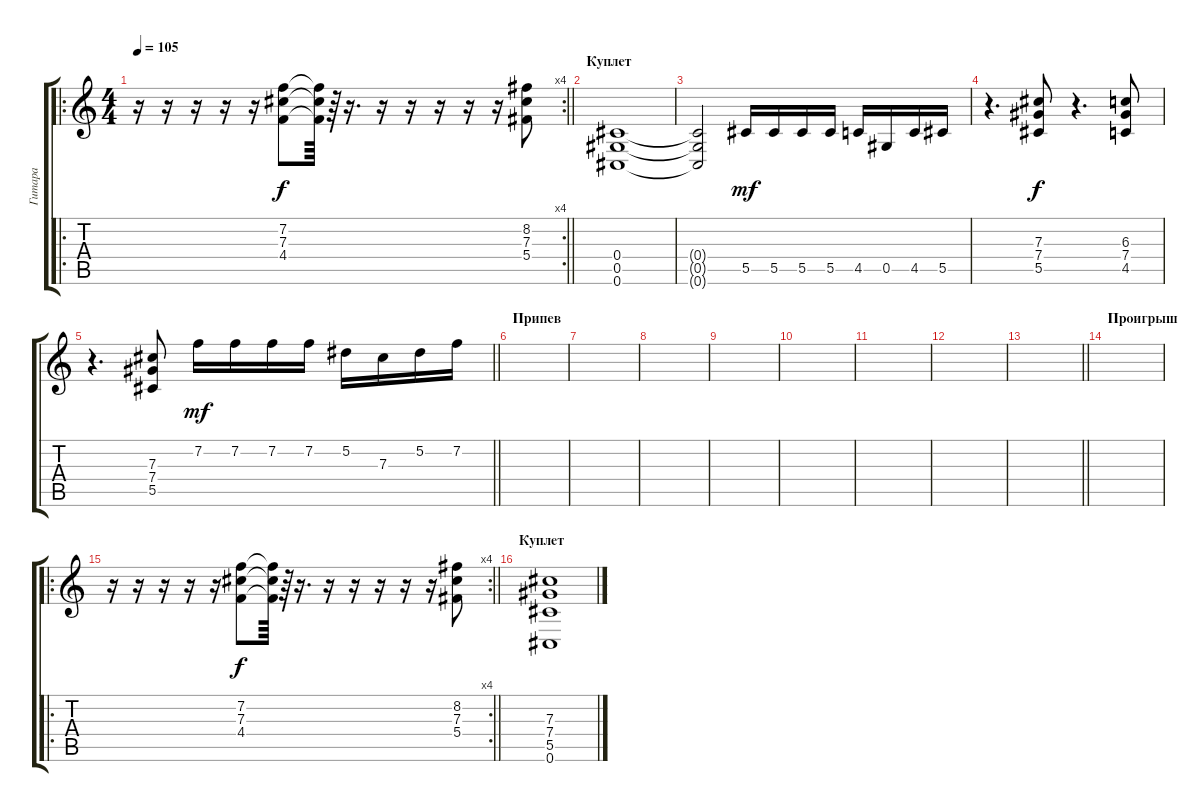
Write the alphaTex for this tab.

\track ("Гитара" "Гитара") {instrument distortionguitar}
\staff {score tabs}
\tuning (Eb4 Bb3 Gb3 Db3 Ab2 Db2) {hide}
\ro
\rc 4
\ts (4 4)
\tempo 105
\clef g2
\barLineRight lightlight
\ks c
r.16{dy f} r.16 r.16 r.16 r.16 (7.2 7.3 4.4).8 (7.2{t} 7.3{t} 4.4{t}).64 r.64 r.16{d} r.16 r.16 r.16 r.16 r.16 (8.2 7.3 5.4).8 |
\section ("" "Куплет")
(0.4 0.5 0.6).1 |
(0.4{t} 0.5{t} 0.6{t}).2 5.5.16{dy mf} 5.5.16 5.5.16 5.5.16 4.5.16 0.5.16 4.5.16 5.5.16 |
r.4{d} (7.3 7.4 5.5).8{dy f} r.4{d} (6.3 7.4 4.5).8 |
\barLineRight lightlight
r.4{d} (7.3 7.4 5.5).8 7.2.16{dy mf} 7.2.16 7.2.16 7.2.16 5.2.16 7.3.16 5.2.16 7.2.16 |
\section ("" "Припев")
|
|
|
|
|
|
|
\barLineRight lightlight
|
\section ("" "Проигрыш")
|
\ro
\rc 4
\barLineRight lightlight
r.16 r.16 r.16 r.16 r.16 (7.2 7.3 4.4).8{dy f} (7.2{t} 7.3{t} 4.4{t}).64 r.64 r.16{d} r.16 r.16 r.16 r.16 r.16 (8.2 7.3 5.4).8 |
\section ("" "Куплет")
(7.3 7.4 5.5 0.6).1{volume 6}
